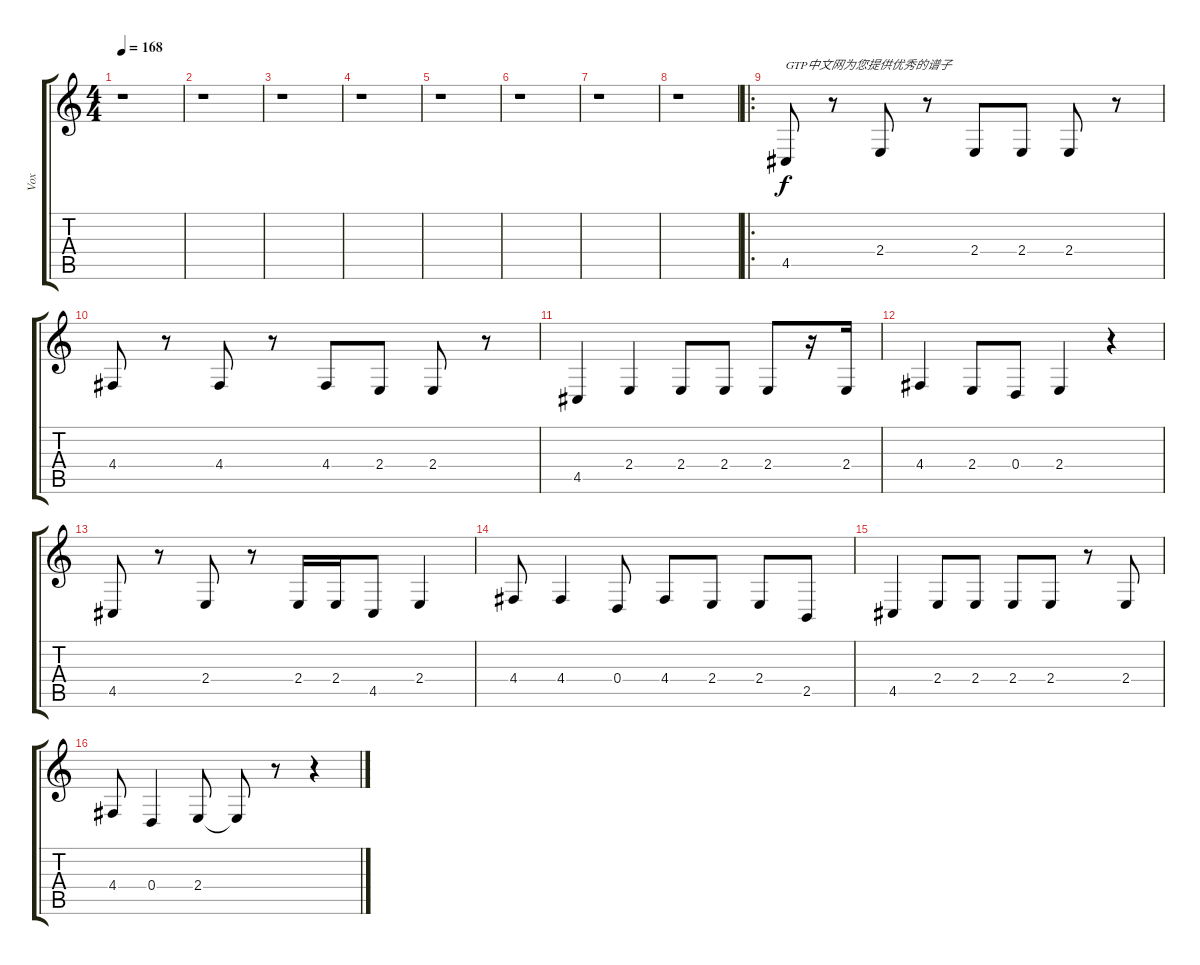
\track ("Vox" "Vox") {instrument synthvoice}
\staff {score tabs}
\tuning (E4 B3 G3 D3 A2 E2) {hide}
\ts (4 4)
\tempo 168
\clef g2
\ks c
r.1{dy f instrument synthvoice} |
r.1 |
r.1 |
r.1 |
r.1 |
r.1 |
r.1 |
r.1 |
\ro
4.5.8{txt "GTP中文网为您提供优秀的谱子"} r.8 2.4.8 r.8 2.4.8 2.4.8 2.4.8 r.8 |
4.4.8 r.8 4.4.8 r.8 4.4.8 2.4.8 2.4.8 r.8 |
4.5.4 2.4.4 2.4.8 2.4.8 2.4.8 r.16 2.4.16 |
4.4.4 2.4.8 0.4.8 2.4.4 r.4 |
4.5.8 r.8 2.4.8 r.8 2.4.16 2.4.16 4.5.8 2.4.4 |
4.4.8 4.4.4 0.4.8 4.4.8 2.4.8 2.4.8 2.5.8 |
4.5.4 2.4.8 2.4.8 2.4.8 2.4.8 r.8 2.4.8 |
4.4.8 0.4.4 2.4.8 2.4{t}.8 r.8 r.4
